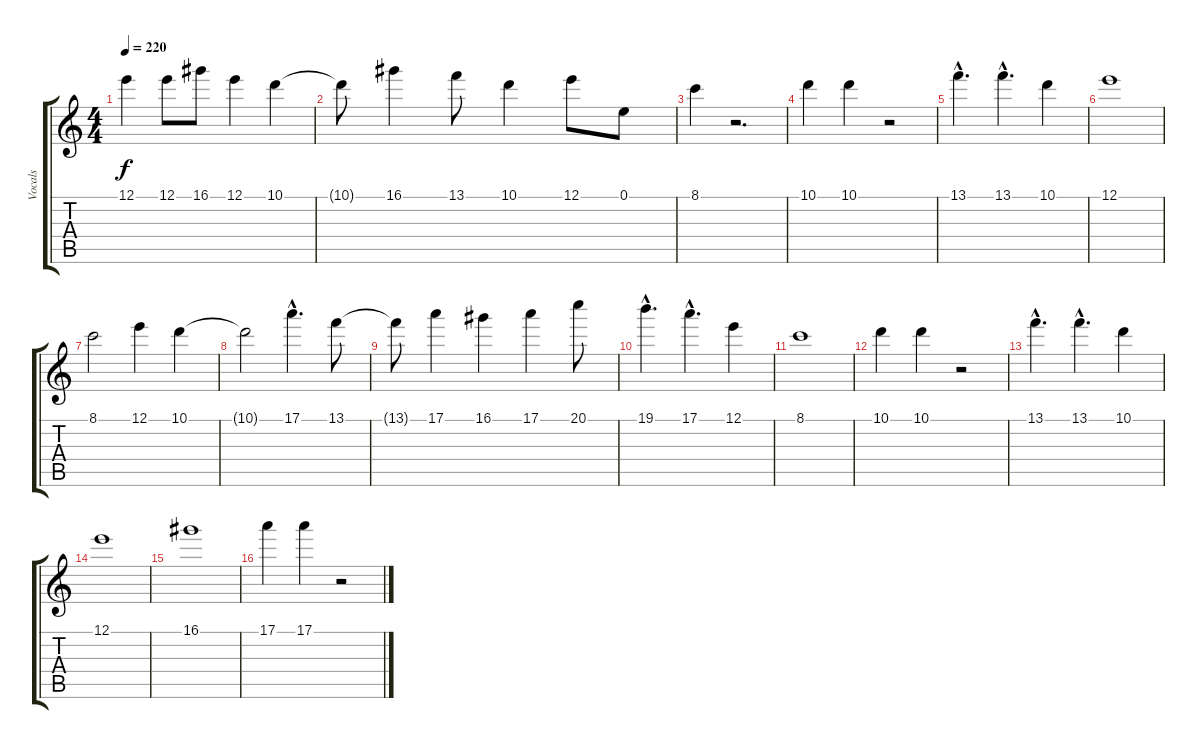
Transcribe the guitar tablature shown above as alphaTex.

\track ("Vocals" "Vocals") {instrument acousticguitarsteel}
\staff {score tabs}
\tuning (E4 B3 G3 D3 A2 E2) {hide}
\ts (4 4)
\tempo 220
\clef g2
\ks c
12.1.4{dy f instrument acousticguitarsteel} 12.1.8 16.1.8 12.1.4 10.1.4 |
10.1{t}.8 16.1.4 13.1.8 10.1.4 12.1.8 0.1.8 |
8.1.4 r.2{d} |
10.1.4 10.1.4 r.2 |
13.1{hac}.4{d} 13.1{hac}.4{d} 10.1.4 |
12.1.1 |
8.1.2 12.1.4 10.1.4 |
10.1{t}.2 17.1{hac}.4{d} 13.1.8 |
13.1{t}.8 17.1.4 16.1.4 17.1.4 20.1.8 |
19.1{hac}.4{d} 17.1{hac}.4{d} 12.1.4 |
8.1.1 |
10.1.4 10.1.4 r.2 |
13.1{hac}.4{d} 13.1{hac}.4{d} 10.1.4 |
12.1.1 |
16.1.1 |
17.1.4 17.1.4 r.2
